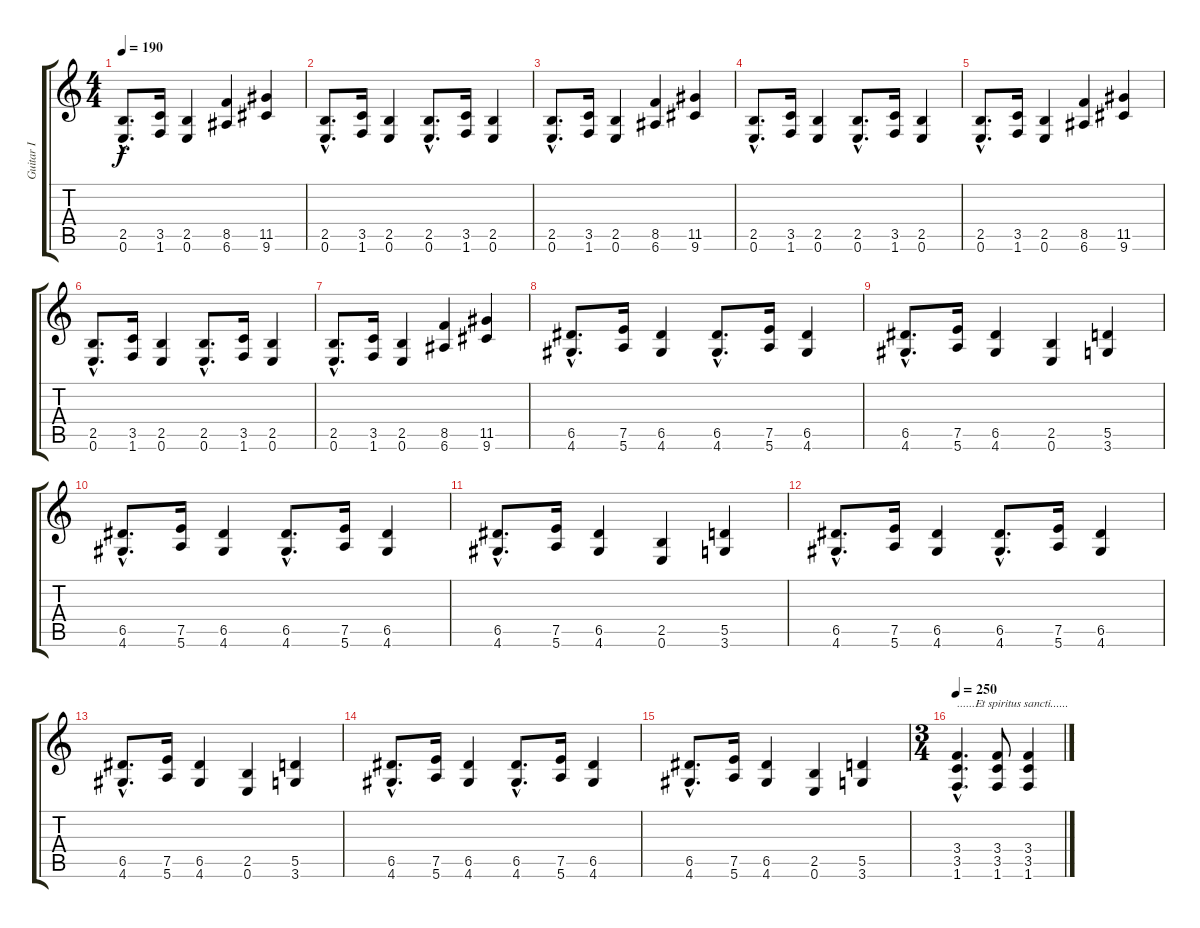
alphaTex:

\track ("Guitar I" "Guitar I") {instrument distortionguitar}
\staff {score tabs}
\tuning (E4 B3 G3 D3 A2 E2) {hide}
\ts (4 4)
\tempo 190
\clef g2
\ks c
(2.5{hac} 0.6{hac}).8{d dy f} (3.5 1.6).16 (2.5 0.6).4 (8.5 6.6).4 (11.5 9.6).4 |
(2.5{hac} 0.6{hac}).8{d} (3.5 1.6).16 (2.5 0.6).4 (2.5{hac} 0.6{hac}).8{d} (3.5 1.6).16 (2.5 0.6).4 |
(2.5{hac} 0.6{hac}).8{d} (3.5 1.6).16 (2.5 0.6).4 (8.5 6.6).4 (11.5 9.6).4 |
(2.5{hac} 0.6{hac}).8{d} (3.5 1.6).16 (2.5 0.6).4 (2.5{hac} 0.6{hac}).8{d} (3.5 1.6).16 (2.5 0.6).4 |
(2.5{hac} 0.6{hac}).8{d} (3.5 1.6).16 (2.5 0.6).4 (8.5 6.6).4 (11.5 9.6).4 |
(2.5{hac} 0.6{hac}).8{d} (3.5 1.6).16 (2.5 0.6).4 (2.5{hac} 0.6{hac}).8{d} (3.5 1.6).16 (2.5 0.6).4 |
(2.5{hac} 0.6{hac}).8{d} (3.5 1.6).16 (2.5 0.6).4 (8.5 6.6).4 (11.5 9.6).4 |
(6.5{hac} 4.6{hac}).8{d} (7.5 5.6).16 (6.5 4.6).4 (6.5{hac} 4.6{hac}).8{d} (7.5 5.6).16 (6.5 4.6).4 |
(6.5{hac} 4.6{hac}).8{d} (7.5 5.6).16 (6.5 4.6).4 (2.5 0.6).4 (5.5 3.6).4 |
(6.5{hac} 4.6{hac}).8{d} (7.5 5.6).16 (6.5 4.6).4 (6.5{hac} 4.6{hac}).8{d} (7.5 5.6).16 (6.5 4.6).4 |
(6.5{hac} 4.6{hac}).8{d} (7.5 5.6).16 (6.5 4.6).4 (2.5 0.6).4 (5.5 3.6).4 |
(6.5{hac} 4.6{hac}).8{d} (7.5 5.6).16 (6.5 4.6).4 (6.5{hac} 4.6{hac}).8{d} (7.5 5.6).16 (6.5 4.6).4 |
(6.5{hac} 4.6{hac}).8{d} (7.5 5.6).16 (6.5 4.6).4 (2.5 0.6).4 (5.5 3.6).4 |
(6.5{hac} 4.6{hac}).8{d} (7.5 5.6).16 (6.5 4.6).4 (6.5{hac} 4.6{hac}).8{d} (7.5 5.6).16 (6.5 4.6).4 |
(6.5{hac} 4.6{hac}).8{d} (7.5 5.6).16 (6.5 4.6).4 (2.5 0.6).4 (5.5 3.6).4 |
\ts (3 4)
\tempo 250
(3.4{hac} 3.5{hac} 1.6{hac}).4{d txt "......Et spiritus sancti......"} (3.4 3.5 1.6).8 (3.4 3.5 1.6).4
